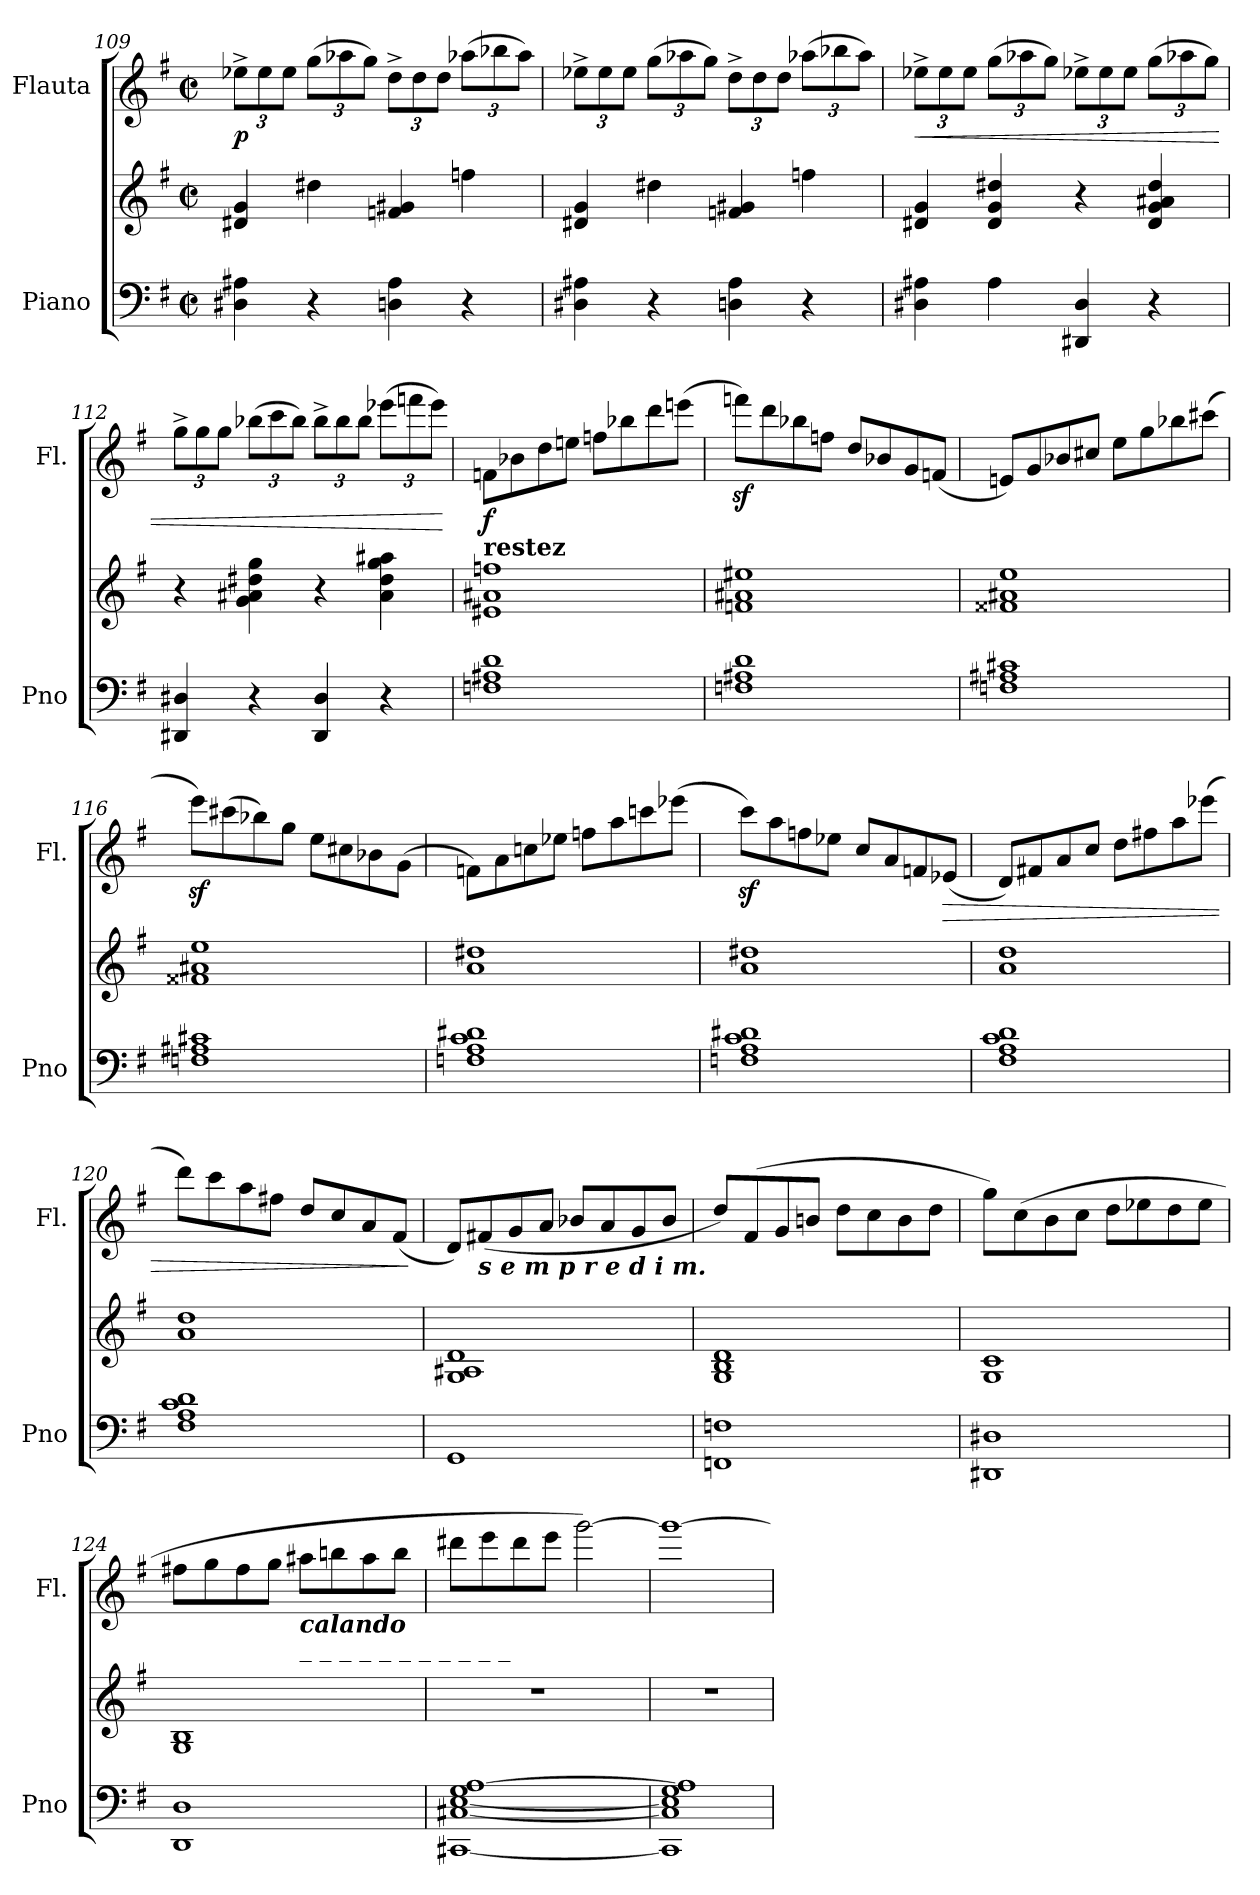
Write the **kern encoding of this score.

**kern	**kern	**kern	**dynam
*part2	*part2	*part1	*part1
*staff3	*staff2	*staff1	*staff1
*I"Piano	*	*I"Flauta	*
*I'Pno	*	*I'Fl.	*
*clefF4	*clefG2	*clefG2	*
*k[f#]	*k[f#]	*k[f#]	*
*M2/2	*M2/2	*M2/2	*
*met(c|)	*met(c|)	*met(c|)	*
*	*	*Xbrackettup	*
=109	=109	=109	=109
!	!	!	!LO:DY:b
4D#X\ 4A#X\	4d#X/ 4g/	12ee-X^\L	p
.	.	12ee-\	.
.	.	12ee-\J	.
4r	4dd#X\	(12gg\L	.
.	.	12aa-X\	.
.	.	12gg\J)	.
4Dn\ 4A#\	4fn/ 4g#X/	12dd^\L	.
.	.	12dd\	.
.	.	12dd\J	.
4r	4ffn\	(12aa-X\L	.
.	.	12bb-X\	.
.	.	12aa-\J)	.
!!LO:LB:g=z
=110	=110	=110	=110
4D#X\ 4A#X\	4d#X/ 4g/	12ee-X^\L	.
.	.	12ee-\	.
.	.	12ee-\J	.
4r	4dd#X\	(12gg\L	.
.	.	12aa-X\	.
.	.	12gg\J)	.
4Dn\ 4A#\	4fn/ 4g#X/	12dd^\L	.
.	.	12dd\	.
.	.	12dd\J	.
4r	4ffn\	(12aa-X\L	.
.	.	12bb-X\	.
.	.	12aa-\J)	.
=111	=111	=111	=111
!	!	!	!LO:HP:b
4D#X\ 4A#X\	4d#X/ 4g/	12ee-X^\L	<
.	.	12ee-\	.
.	.	12ee-\J	.
4A#\	4d#/ 4g/ 4dd#X/	(12gg\L	.
.	.	12aa-X\	.
.	.	12gg\J)	.
4DD#X/ 4D#/	4r	12ee-X^\L	.
.	.	12ee-\	.
.	.	12ee-\J	.
4r	4d#/ 4g/ 4a#X/ 4dd#/	(12gg\L	.
.	.	12aa-X\	.
.	.	12gg\J)	.
!!LO:LB:g=z
=112	=112	=112	=112
4DD#X/ 4D#X/	4r	12gg^\L	.
.	.	12gg\	.
.	.	12gg\J	.
4r	4g\ 4a#X\ 4dd#X\ 4gg\	(12bb-X\L	.
.	.	12ccc\	.
.	.	12bb-\J)	.
4DD#/ 4D#/	4r	12bb-^\L	.
.	.	12bb-\	.
.	.	12bb-\J	.
4r	4a#\ 4dd#\ 4gg\ 4aa#X\	(12eee-X\L	.
.	.	12fffn\	.
.	.	12eee-\J)	.
.	.	.	[
=113	=113	=113	=113
!	!	!LO:TX:b:B:t=restez	!
!	!	!	!LO:DY:b
1Fn 1A#X 1d	1e#X 1a#X 1ffn	8fn\L	f
.	.	8b-X\	.
.	.	8dd\	.
.	.	8een\J	.
.	.	8ffn\L	.
.	.	8bb-X\	.
.	.	8ddd\	.
.	.	(8eeen\J	.
!!LO:LB:g=z
=114	=114	=114	=114
1Fn 1A#X 1d	1fn 1a#X 1ee#X	8fffnz<\L)	.
.	.	8ddd\	.
.	.	8bb-X\	.
.	.	8ffn\J	.
.	.	8dd/L	.
.	.	8b-X/	.
.	.	8g/	.
.	.	(8fn/J	.
=115	=115	=115	=115
1Fn 1A#X 1c#X	1f##X 1a#X 1ee	8en/L)	.
.	.	8g/	.
.	.	8b-X/	.
.	.	8cc#X/J	.
.	.	8ee\L	.
.	.	8gg\	.
.	.	8bb-X\	.
.	.	(8ccc#X\J	.
=116	=116	=116	=116
1Fn 1A#X 1c#X	1f##X 1a#X 1ee	8eeez<\L)	.
.	.	(8ccc#X\	.
.	.	8bb-X\)	.
.	.	8gg\J	.
.	.	8ee\L	.
.	.	8cc#X\	.
.	.	8b-X\	.
.	.	(8g\J	.
!!LO:PB:g=z
=117	=117	=117	=117
1Fn 1A 1c 1d#X	1a 1dd#X	8fn\L)	.
.	.	8a\	.
.	.	8ccn\	.
.	.	8ee-X\J	.
.	.	8ffn\L	.
.	.	8aa\	.
.	.	8cccn\	.
.	.	(8eee-X\J	.
=118	=118	=118	=118
1Fn 1A 1c 1d#X	1a 1dd#X	8cccz<\L)	.
.	.	8aa\	.
.	.	8ffn\	.
.	.	8ee-X\J	.
.	.	8cc/L	.
.	.	8a/	.
.	.	8fn/	.
!	!	!	!LO:HP:b
.	.	(8e-X/J	>
=119	=119	=119	=119
1F# 1A 1c 1d	1a 1dd	8d/L)	.
.	.	8f#X/	.
.	.	8a/	.
.	.	8cc/J	.
.	.	8dd\L	.
.	.	8ff#X\	.
.	.	8aa\	.
.	.	(8eee-X\J	.
!!LO:LB:g=z
=120	=120	=120	=120
1F# 1A 1c 1d	1a 1dd	8ddd\L)	.
.	.	8ccc\	.
.	.	8aa\	.
.	.	8ff#X\J	.
.	.	8dd/L	.
.	.	8cc/	.
.	.	8a/	.
.	.	(8f#/J	.
.	.	.	]
=121	=121	=121	=121
1GG	1G 1A#X 1d	8d/L)	.
!	!	!LO:TX:b:Bi:t=s e m p r e  d i m.	!
.	.	(8f#X/	.
.	.	8g/	.
.	.	8a/J	.
.	.	8b-X/L	.
.	.	8a/	.
.	.	8g/	.
.	.	8b-/J	.
=122	=122	=122	=122
1FFn 1Fn	1G 1B 1d	8dd/L)	.
.	.	(8f#/	.
.	.	8g/	.
.	.	8bn/J	.
.	.	8dd\L	.
.	.	8cc\	.
.	.	8b\	.
.	.	8dd\J	.
=123	=123	=123	=123
1DD#X 1D#X	1G 1c	8gg\L)	.
.	.	(8cc\	.
.	.	8b\	.
.	.	8cc\J	.
.	.	8dd\L	.
.	.	8ee-X\	.
.	.	8dd\	.
.	.	8ee-\J	.
!!LO:LB:g=z
=124	=124	=124	=124
1DD 1D	1G 1B	8ff#X\L	.
.	.	8gg\	.
.	.	8ff#\	.
.	.	8gg\J	.
!	!	!LO:TX:b:Bi:t=calando	!
!	!	!LO:TX:b:t=_     _     _    _    _    _     _    _    _    _    _	!
.	.	8aa#X\L	.
.	.	8bbn\	.
.	.	8aa#\	.
.	.	8bb\J	.
=125	=125	=125	=125
[1CC#X [1C#X [1E 1G [1A	1r	8ddd#X\L	.
.	.	8eee\	.
.	.	8ddd#\	.
.	.	8eee\J	.
.	.	[2ggg\)	.
=126	=126	=126	=126
1CC#] 1C#] 1E] 1G 1A]	1r	1ggg_	.
=	=	=	=
*-	*-	*-	*-
